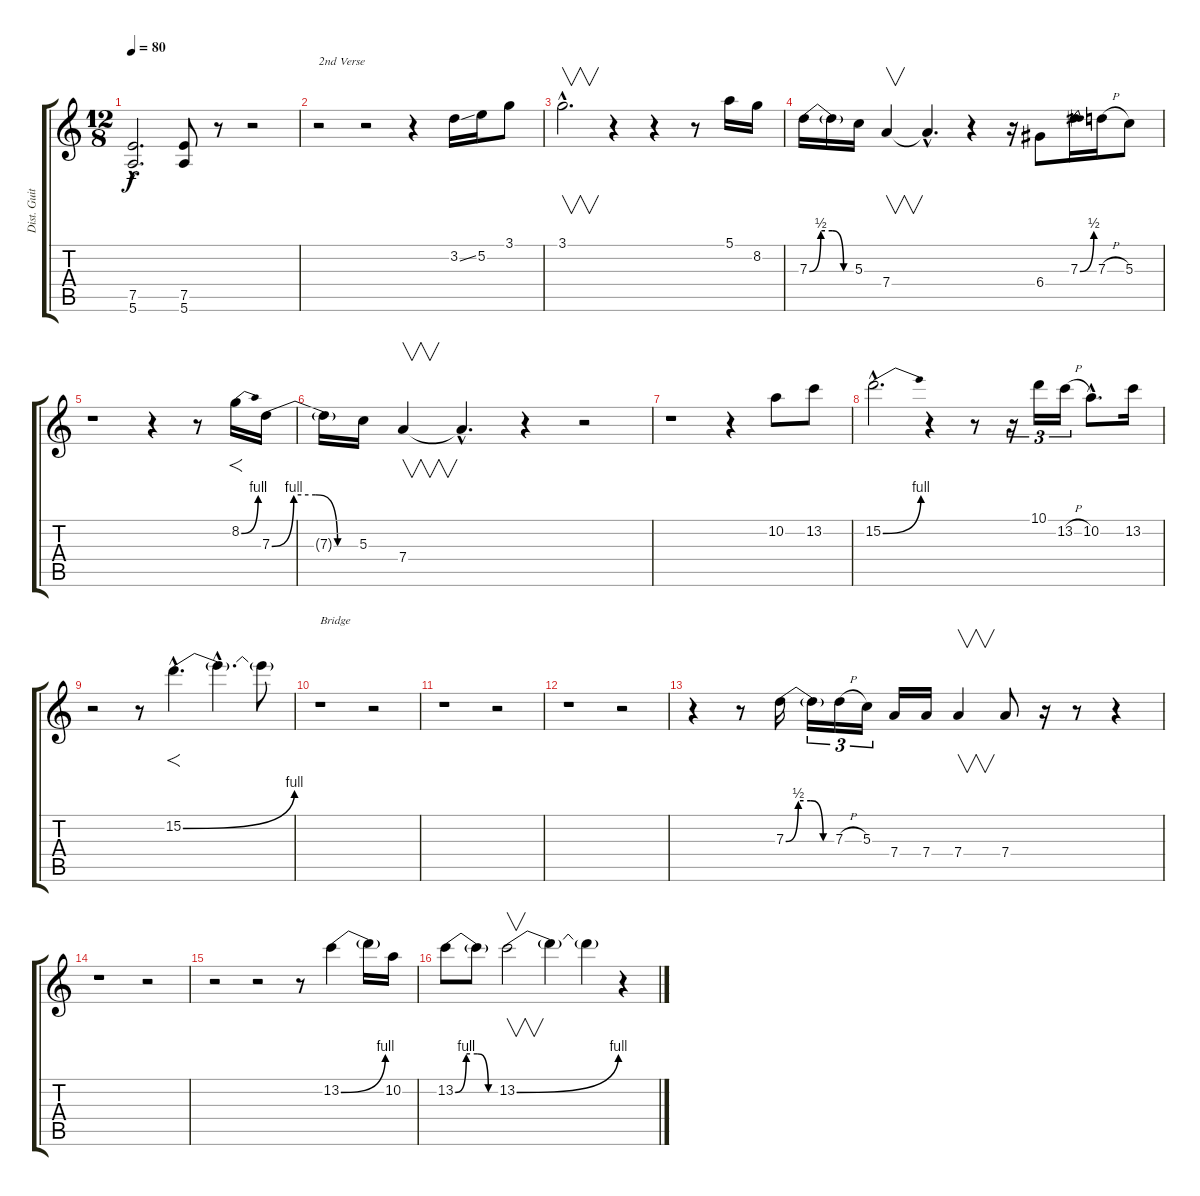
\track ("Dist. Guitar Solo" "Dist. Guit") {instrument distortionguitar}
\staff {score tabs}
\tuning (E4 B3 G3 D3 A2 E2) {hide}
\ts (12 8)
\tempo 80
\clef g2
\ks c
(7.5{hac} 5.6{hac}).2{d dy f} (7.5 5.6).8 r.8 r.2 |
r.2{txt "2nd Verse"} r.2 r.4 3.2{ss}.16 5.2.16 3.1.8 |
3.1{hac}.2{v d} r.4 r.4 r.8 5.1.16 8.2.16 |
7.3{be (custom 0 0 15 2 30 2 45 0 60 0)}.16 7.3{t}.16 5.3.16 7.4.4{v} 7.4{hac t}.4{d} r.4 r.16 6.4.8 7.3{be (bend 0 0 60 2)}.16 7.3{h}.16 5.3.8 |
r.1 r.4 r.8 8.2{be (bend 0 0 60 4)}.16{f} 7.3{be (custom 0 0 15 4 30 4 45 0 60 0)}.16 |
7.3{t}.16 5.3.16 7.4.4{v} 7.4{hac t}.4{d} r.4 r.2 |
r.1 r.4 10.2.8 13.2.8 |
15.2{be (bend 0 0 60 4) hac}.2{d} r.4 r.8 r.16{tu (3 2)} 10.1.16{tu (3 2)} 13.2{h}.16{tu (3 2)} 10.2{hac}.8{d} 13.2.16 |
r.2 r.8 15.2{be (bend 0 0 60 4) hac}.4{f d} 15.2{hac t}.4{d} 15.2{t}.8 |
r.1{txt "Bridge"} r.2 |
r.1 r.2 |
r.1 r.2 |
r.4 r.8 7.3{be (custom 0 0 15 2 30 2 45 0 60 0)}.16 7.3{t}.16{tu (3 2)} 7.3{h}.16{tu (3 2)} 5.3.16{tu (3 2)} 7.4.16 7.4.16 7.4.4{v} 7.4.8 r.16 r.8 r.4 |
r.1 r.2 |
r.2 r.2 r.8 13.2{be (bend 0 0 60 4)}.4 13.2{t}.16 10.2.16 |
13.2{be (custom 0 0 15 4 30 4 45 0 60 0)}.8 13.2{t}.8 13.2{be (bend 0 0 60 4)}.2{v} 13.2{t}.4 13.2{t}.4 r.4
